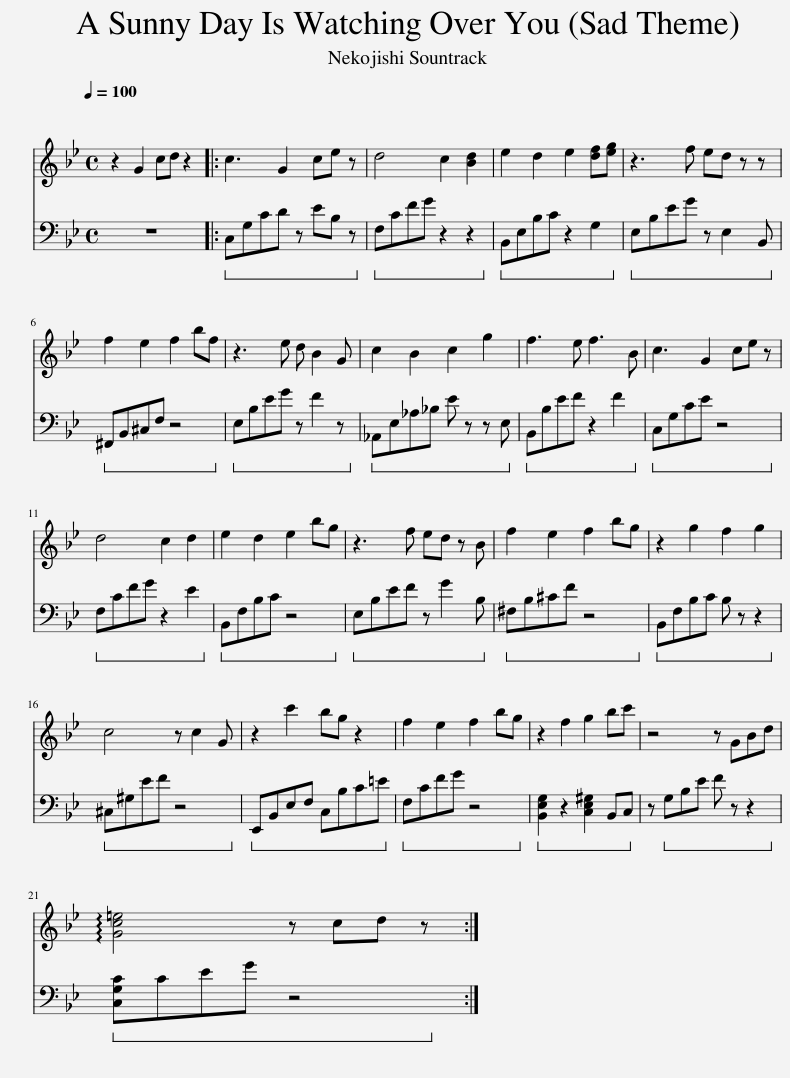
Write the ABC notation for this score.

X:1
%%score { 1 | 2 }
L:1/8
Q:1/4=100
M:4/4
I:linebreak $
K:Bb
V:1 treble
V:2 bass
V:1
 z2 G2 cd z2 |: c3 G2 ce z | d4 c2 [Bd]2 | e2 d2 e2 [df][eg] | z3 f ed z z |$ %5
 f2 e2 f2 bf | z3 e d B2 G | c2 B2 c2 g2 | f3 e f3 B | c3 G2 ce z |$ %10
 d4 c2 d2 | e2 d2 e2 bg | z3 f ed z B | f2 e2 f2 bg | z2 g2 f2 g2 |$ %15
 c4 z c2 G | z2 c'2 bg z2 | f2 e2 f2 bg | z2 f2 g2 bc' | z4 z GBd |$ %20
 !arpeggio![Gc=e]4 z cd z :| %21
V:2
 z8 |:!ped! C,G,CD z EB, z!ped-up! |!ped! F,CFG z2 z2!ped-up! |!ped! B,,E,B,C z2 G,2!ped-up! |!ped! E,B,EG z E,2 B,,!ped-up! |$ %5
!ped! ^F,,B,,^C,F, z4!ped-up! |!ped! E,B,EG z F2 z!ped-up! |!ped! _A,,E,_A,_B, E z z E,!ped-up! |!ped! B,,B,EF z2 F2!ped-up! |!ped! C,G,CE z4!ped-up! |$ %10
!ped! F,CFG z2 E2!ped-up! |!ped! B,,F,B,C z4!ped-up! |!ped! E,B,EF z G2 B,!ped-up! |!ped! ^F,B,^CF z4!ped-up! |!ped! B,,F,B,C B, z z2!ped-up! |$ %15
!ped! ^C,^G,EF z4!ped-up! |!ped! E,,B,,E,F, C,B,C=E!ped-up! |!ped! F,CFG z4!ped-up! |!ped! [B,,E,G,]2 z2 [C,E,^G,]2 B,,C,!ped-up! | z!ped! G,B,E F z z2!ped-up! |$ %20
!ped! [C,G,C]CEG z4!ped-up! :| %21
